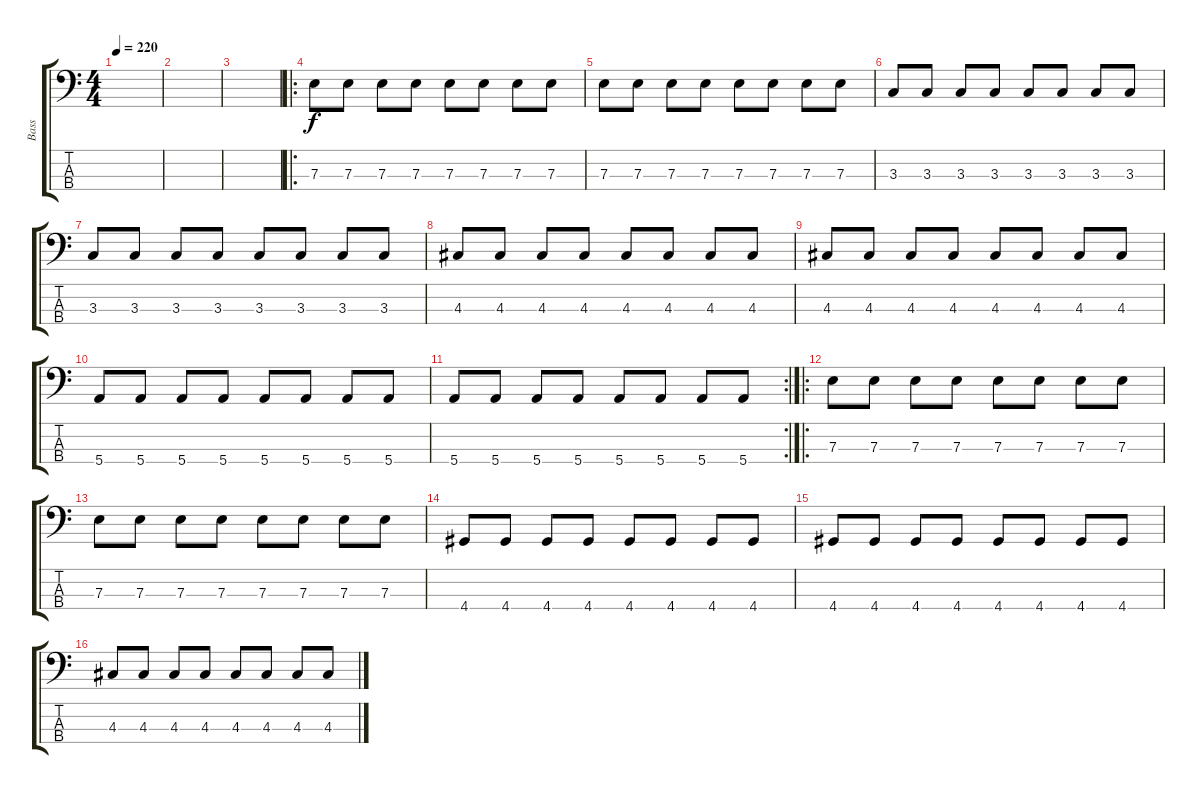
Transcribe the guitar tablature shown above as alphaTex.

\track ("Bass" "Bass") {instrument electricbassfinger}
\staff {score tabs}
\tuning (G2 D2 A1 E1) {hide}
\ts (4 4)
\tempo 220
\clef f4
\ks c
|
|
|
\ro
7.3.8 7.3.8 7.3.8 7.3.8 7.3.8 7.3.8 7.3.8 7.3.8 |
7.3.8 7.3.8 7.3.8 7.3.8 7.3.8 7.3.8 7.3.8 7.3.8 |
3.3.8 3.3.8 3.3.8 3.3.8 3.3.8 3.3.8 3.3.8 3.3.8 |
3.3.8 3.3.8 3.3.8 3.3.8 3.3.8 3.3.8 3.3.8 3.3.8 |
4.3.8 4.3.8 4.3.8 4.3.8 4.3.8 4.3.8 4.3.8 4.3.8 |
4.3.8 4.3.8 4.3.8 4.3.8 4.3.8 4.3.8 4.3.8 4.3.8 |
5.4.8 5.4.8 5.4.8 5.4.8 5.4.8 5.4.8 5.4.8 5.4.8 |
\rc 2
5.4.8 5.4.8 5.4.8 5.4.8 5.4.8 5.4.8 5.4.8 5.4.8 |
\ro
7.3.8 7.3.8 7.3.8 7.3.8 7.3.8 7.3.8 7.3.8 7.3.8 |
7.3.8 7.3.8 7.3.8 7.3.8 7.3.8 7.3.8 7.3.8 7.3.8 |
4.4.8 4.4.8 4.4.8 4.4.8 4.4.8 4.4.8 4.4.8 4.4.8 |
4.4.8 4.4.8 4.4.8 4.4.8 4.4.8 4.4.8 4.4.8 4.4.8 |
4.3.8 4.3.8 4.3.8 4.3.8 4.3.8 4.3.8 4.3.8 4.3.8
